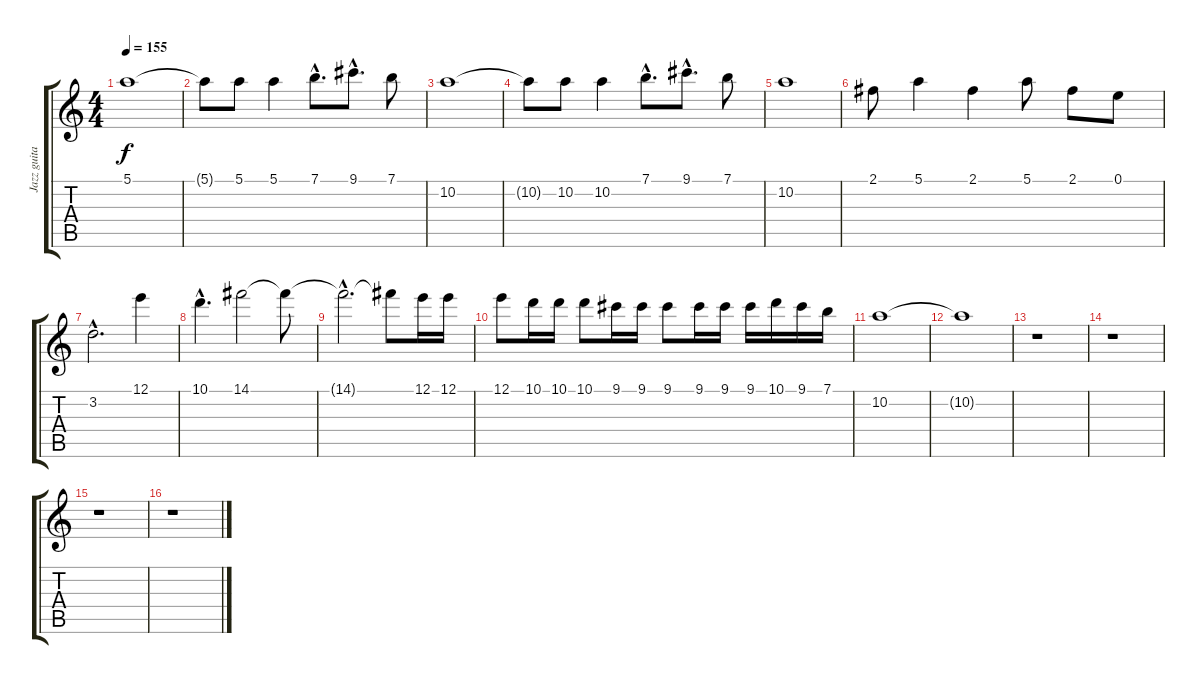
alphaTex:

\track ("Jazz guitar - Pete" "Jazz guita") {instrument electricguitarjazz}
\staff {score tabs}
\tuning (E4 B3 G3 D3 A2 E2) {hide}
\ts (4 4)
\tempo 155
\clef g2
\ks c
5.1.1{dy f} |
5.1{t}.8 5.1.8 5.1.4 7.1{hac}.8{d} 9.1{hac}.8{d} 7.1.8 |
10.2.1 |
10.2{t}.8 10.2.8 10.2.4 7.1{hac}.8{d} 9.1{hac}.8{d} 7.1.8 |
10.2.1 |
2.1.8 5.1.4 2.1.4 5.1.8 2.1.8 0.1.8 |
3.2{hac}.2{d} 12.1.4 |
10.1{hac}.4{d} 14.1.2 14.1{t}.8 |
14.1{hac t}.2{d} 14.1{t}.8 12.1.16 12.1.16 |
12.1.8 10.1.16 10.1.16 10.1.8 9.1.16 9.1.16 9.1.8 9.1.16 9.1.16 9.1.16 10.1.16 9.1.16 7.1.16 |
10.2.1 |
10.2{t}.1 |
r.1 |
r.1 |
r.1 |
r.1
